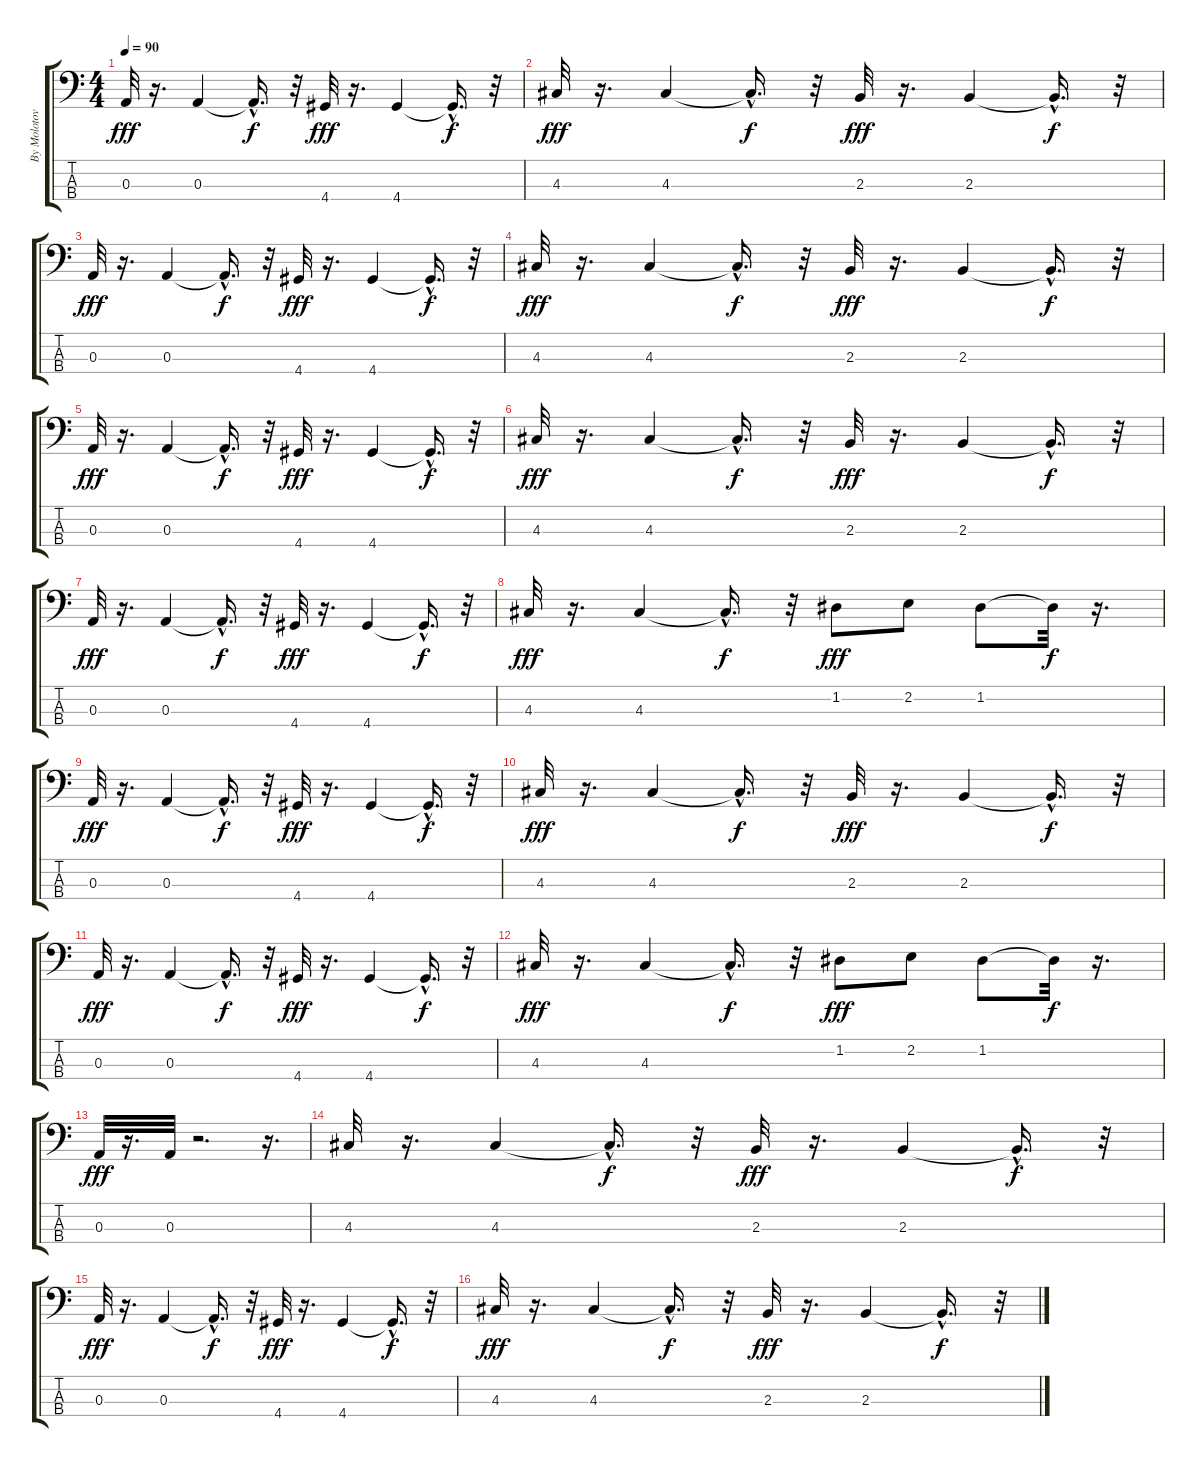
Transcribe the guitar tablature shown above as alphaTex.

\track ("By Molotov" "By Molotov") {instrument acousticbass}
\staff {score tabs}
\tuning (G2 D2 A1 E1) {hide}
\ts (4 4)
\tempo 90
\clef f4
\ks c
0.3.32{dy fff} r.16{d} 0.3.4 0.3{hac t}.16{d dy f} r.32 4.4.32{dy fff} r.16{d} 4.4.4 4.4{hac t}.16{d dy f} r.32 |
4.3.32{dy fff} r.16{d} 4.3.4 4.3{hac t}.16{d dy f} r.32 2.3.32{dy fff} r.16{d} 2.3.4 2.3{hac t}.16{d dy f} r.32 |
0.3.32{dy fff} r.16{d} 0.3.4 0.3{hac t}.16{d dy f} r.32 4.4.32{dy fff} r.16{d} 4.4.4 4.4{hac t}.16{d dy f} r.32 |
4.3.32{dy fff} r.16{d} 4.3.4 4.3{hac t}.16{d dy f} r.32 2.3.32{dy fff} r.16{d} 2.3.4 2.3{hac t}.16{d dy f} r.32 |
0.3.32{dy fff} r.16{d} 0.3.4 0.3{hac t}.16{d dy f} r.32 4.4.32{dy fff} r.16{d} 4.4.4 4.4{hac t}.16{d dy f} r.32 |
4.3.32{dy fff} r.16{d} 4.3.4 4.3{hac t}.16{d dy f} r.32 2.3.32{dy fff} r.16{d} 2.3.4 2.3{hac t}.16{d dy f} r.32 |
0.3.32{dy fff} r.16{d} 0.3.4 0.3{hac t}.16{d dy f} r.32 4.4.32{dy fff} r.16{d} 4.4.4 4.4{hac t}.16{d dy f} r.32 |
4.3.32{dy fff} r.16{d} 4.3.4 4.3{hac t}.16{d dy f} r.32 1.2.8{dy fff} 2.2.8 1.2.8 1.2{t}.32{dy f} r.16{d} |
0.3.32{dy fff} r.16{d} 0.3.4 0.3{hac t}.16{d dy f} r.32 4.4.32{dy fff} r.16{d} 4.4.4 4.4{hac t}.16{d dy f} r.32 |
4.3.32{dy fff} r.16{d} 4.3.4 4.3{hac t}.16{d dy f} r.32 2.3.32{dy fff} r.16{d} 2.3.4 2.3{hac t}.16{d dy f} r.32 |
0.3.32{dy fff} r.16{d} 0.3.4 0.3{hac t}.16{d dy f} r.32 4.4.32{dy fff} r.16{d} 4.4.4 4.4{hac t}.16{d dy f} r.32 |
4.3.32{dy fff} r.16{d} 4.3.4 4.3{hac t}.16{d dy f} r.32 1.2.8{dy fff} 2.2.8 1.2.8 1.2{t}.32{dy f} r.16{d} |
0.3.32{dy fff} r.16{d} 0.3.32 r.2{d} r.16{d} |
4.3.32 r.16{d} 4.3.4 4.3{hac t}.16{d dy f} r.32 2.3.32{dy fff} r.16{d} 2.3.4 2.3{hac t}.16{d dy f} r.32 |
0.3.32{dy fff} r.16{d} 0.3.4 0.3{hac t}.16{d dy f} r.32 4.4.32{dy fff} r.16{d} 4.4.4 4.4{hac t}.16{d dy f} r.32 |
4.3.32{dy fff} r.16{d} 4.3.4 4.3{hac t}.16{d dy f} r.32 2.3.32{dy fff} r.16{d} 2.3.4 2.3{hac t}.16{d dy f} r.32
